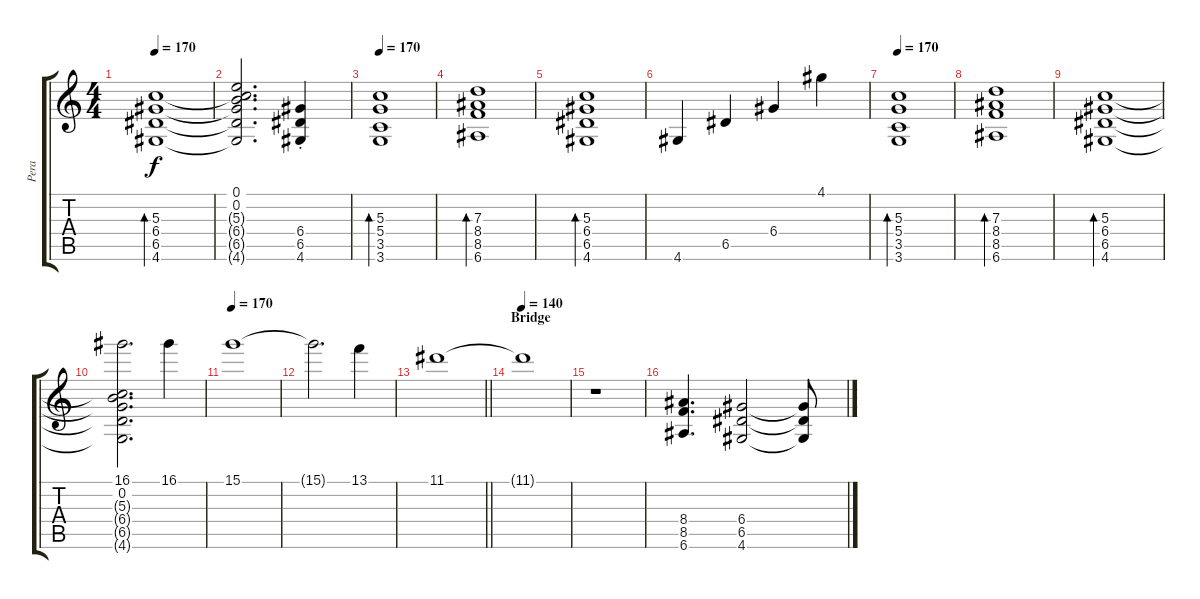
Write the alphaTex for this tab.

\track ("Pera" "Pera") {instrument overdrivenguitar}
\staff {score tabs}
\tuning (E4 B3 G3 D3 A2 E2) {hide}
\ts (4 4)
\tempo 170
\clef g2
\ks c
(5.3 6.4 6.5 4.6).1{bd 240 dy f} |
(0.1 0.2 5.3{t} 6.4{t} 6.5{t} 4.6{t}).2{d} (6.4{st} 6.5{st} 4.6{st}).4 |
\tempo 170
(5.3 5.4 3.5 3.6).1{bd 240} |
(7.3 8.4 8.5 6.6).1{bd 240} |
(5.3 6.4 6.5 4.6).1{bd 240} |
4.6.4{volume 16} 6.5.4 6.4.4 4.1.4 |
\tempo 170
(5.3 5.4 3.5 3.6).1{bd 240 volume 0} |
(7.3 8.4 8.5 6.6).1{bd 240} |
(5.3 6.4 6.5 4.6).1{bd 240} |
(16.1 0.2 5.3{t} 6.4{t} 6.5{t} 4.6{t}).2{d} 16.1.4{volume 16 instrument overdrivenguitar} |
\tempo 170
15.1.1 |
15.1{t}.2{d} 13.1.4 |
\barLineRight lightlight
11.1.1 |
\section ("" "Bridge")
\tempo 140
11.1{t}.1 |
r.1 |
(8.4 8.5 6.6).4{d} (6.4 6.5 4.6).2 (6.4{t} 6.5{t} 4.6{t}).8
